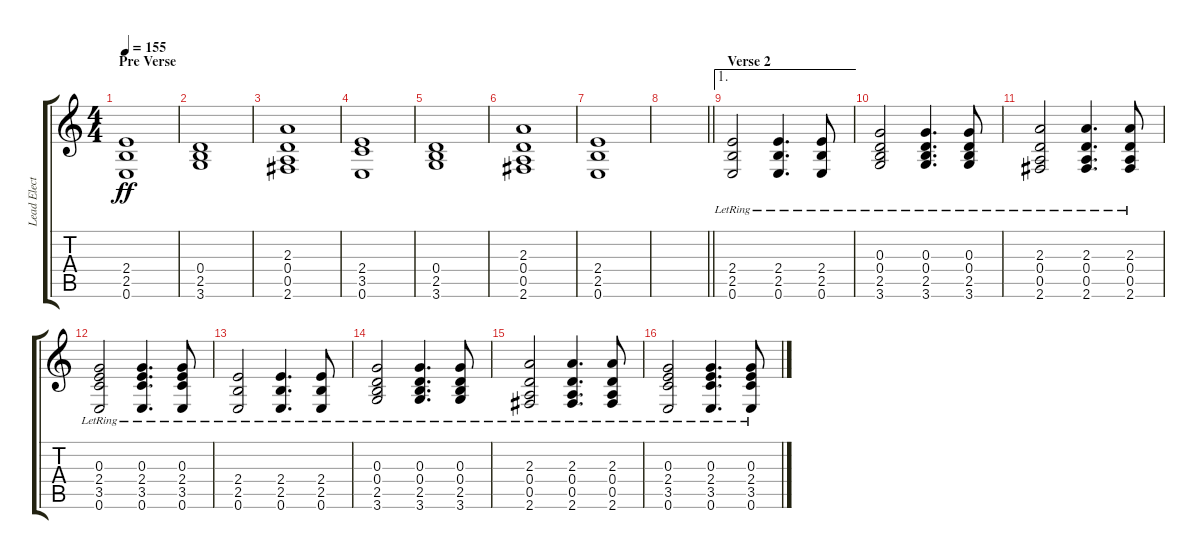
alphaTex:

\track ("Lead Electric Guitar" "Lead Elect") {instrument distortionguitar}
\staff {score tabs}
\tuning (E4 B3 G3 D3 A2 E2) {hide}
\ts (4 4)
\section ("" "Pre Verse")
\tempo 155
\clef g2
\ks c
(2.4 2.5 0.6).1{dy ff} |
(0.4 2.5 3.6).1 |
(2.3 0.4 0.5 2.6).1 |
(2.4 3.5 0.6).1 |
(0.4 2.5 3.6).1 |
(2.3 0.4 0.5 2.6).1 |
(2.4 2.5 0.6).1 |
\barLineRight lightlight
|
\ae 1
\section ("" "Verse 2")
(2.4{lr} 2.5{lr} 0.6{lr}).2 (2.4{lr} 2.5{lr} 0.6{lr}).4{d} (2.4{lr} 2.5{lr} 0.6{lr}).8 |
(0.3{lr} 0.4{lr} 2.5{lr} 3.6{lr}).2 (0.3{lr} 0.4{lr} 2.5{lr} 3.6{lr}).4{d} (0.3{lr} 0.4{lr} 2.5{lr} 3.6{lr}).8 |
(2.3{lr} 0.4{lr} 0.5{lr} 2.6{lr}).2 (2.3{lr} 0.4{lr} 0.5{lr} 2.6{lr}).4{d} (2.3{lr} 0.4{lr} 0.5{lr} 2.6{lr}).8 |
(0.3{lr} 2.4{lr} 3.5{lr} 0.6{lr}).2 (0.3{lr} 2.4{lr} 3.5{lr} 0.6{lr}).4{d} (0.3{lr} 2.4{lr} 3.5{lr} 0.6{lr}).8 |
(2.4{lr} 2.5{lr} 0.6{lr}).2 (2.4{lr} 2.5{lr} 0.6{lr}).4{d} (2.4{lr} 2.5{lr} 0.6{lr}).8 |
(0.3{lr} 0.4{lr} 2.5{lr} 3.6{lr}).2 (0.3{lr} 0.4{lr} 2.5{lr} 3.6{lr}).4{d} (0.3{lr} 0.4{lr} 2.5{lr} 3.6{lr}).8 |
(2.3{lr} 0.4{lr} 0.5{lr} 2.6{lr}).2 (2.3{lr} 0.4{lr} 0.5{lr} 2.6{lr}).4{d} (2.3{lr} 0.4{lr} 0.5{lr} 2.6{lr}).8 |
(0.3{lr} 2.4{lr} 3.5{lr} 0.6{lr}).2 (0.3{lr} 2.4{lr} 3.5{lr} 0.6{lr}).4{d} (0.3{lr} 2.4{lr} 3.5{lr} 0.6{lr}).8
